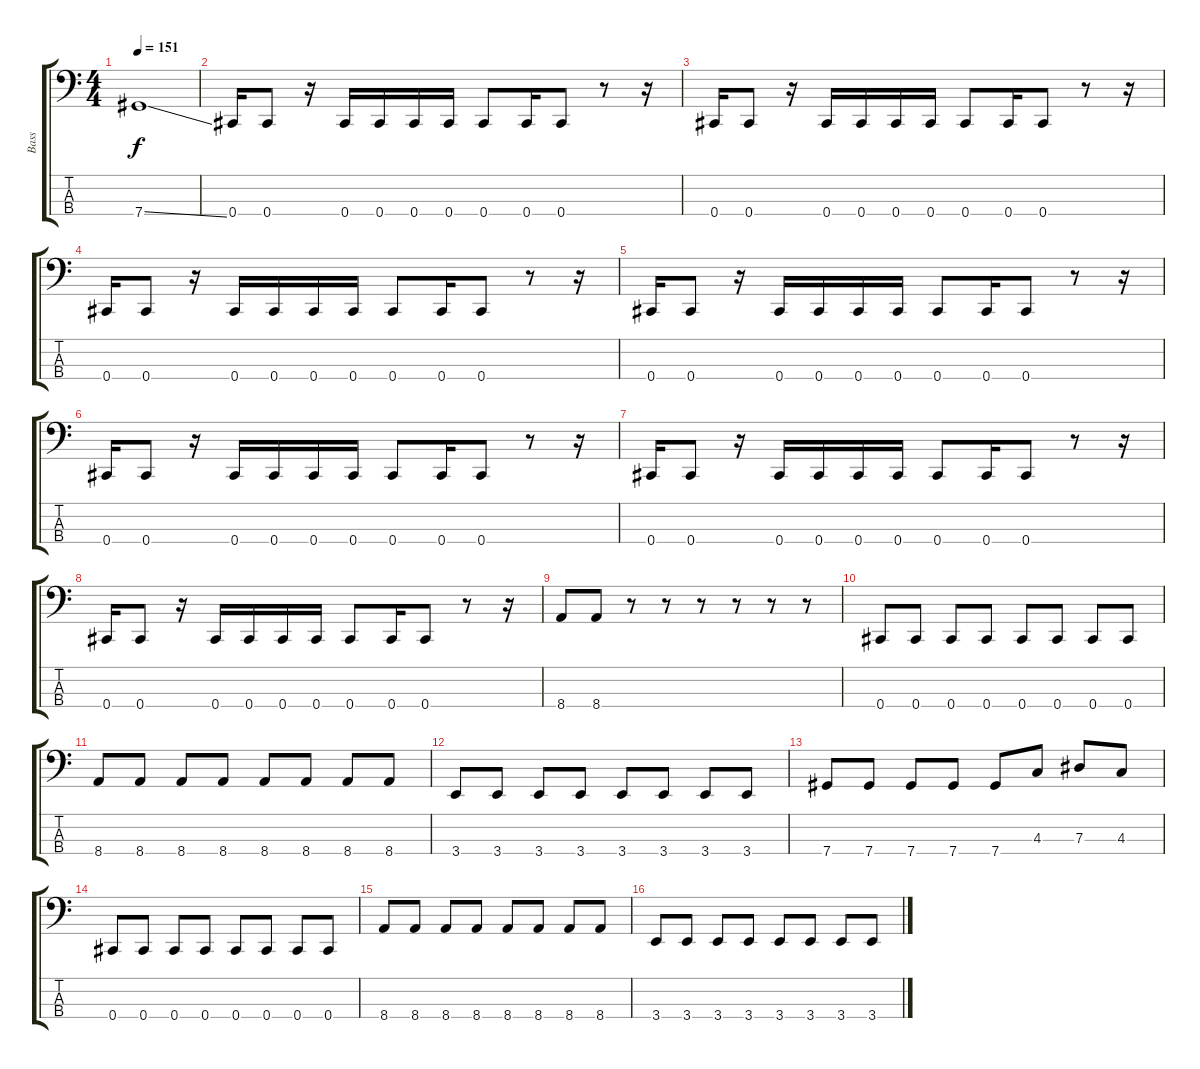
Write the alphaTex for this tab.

\track ("Bass" "Bass") {instrument electricbasspick}
\staff {score tabs}
\tuning (Gb2 Db2 Ab1 Db1) {hide}
\ts (4 4)
\tempo 151
\clef f4
\ks c
7.4{ss}.1{dy f} |
0.4.16 0.4.8 r.16 0.4.16 0.4.16 0.4.16 0.4.16 0.4.8 0.4.16 0.4.8 r.8 r.16 |
0.4.16 0.4.8 r.16 0.4.16 0.4.16 0.4.16 0.4.16 0.4.8 0.4.16 0.4.8 r.8 r.16 |
0.4.16 0.4.8 r.16 0.4.16 0.4.16 0.4.16 0.4.16 0.4.8 0.4.16 0.4.8 r.8 r.16 |
0.4.16 0.4.8 r.16 0.4.16 0.4.16 0.4.16 0.4.16 0.4.8 0.4.16 0.4.8 r.8 r.16 |
0.4.16 0.4.8 r.16 0.4.16 0.4.16 0.4.16 0.4.16 0.4.8 0.4.16 0.4.8 r.8 r.16 |
0.4.16 0.4.8 r.16 0.4.16 0.4.16 0.4.16 0.4.16 0.4.8 0.4.16 0.4.8 r.8 r.16 |
0.4.16 0.4.8 r.16 0.4.16 0.4.16 0.4.16 0.4.16 0.4.8 0.4.16 0.4.8 r.8 r.16 |
8.4.8 8.4.8 r.8 r.8 r.8 r.8 r.8 r.8 |
0.4.8 0.4.8 0.4.8 0.4.8 0.4.8 0.4.8 0.4.8 0.4.8 |
8.4.8 8.4.8 8.4.8 8.4.8 8.4.8 8.4.8 8.4.8 8.4.8 |
3.4.8 3.4.8 3.4.8 3.4.8 3.4.8 3.4.8 3.4.8 3.4.8 |
7.4.8 7.4.8 7.4.8 7.4.8 7.4.8 4.3.8 7.3.8 4.3.8 |
0.4.8 0.4.8 0.4.8 0.4.8 0.4.8 0.4.8 0.4.8 0.4.8 |
8.4.8 8.4.8 8.4.8 8.4.8 8.4.8 8.4.8 8.4.8 8.4.8 |
3.4.8 3.4.8 3.4.8 3.4.8 3.4.8 3.4.8 3.4.8 3.4.8
